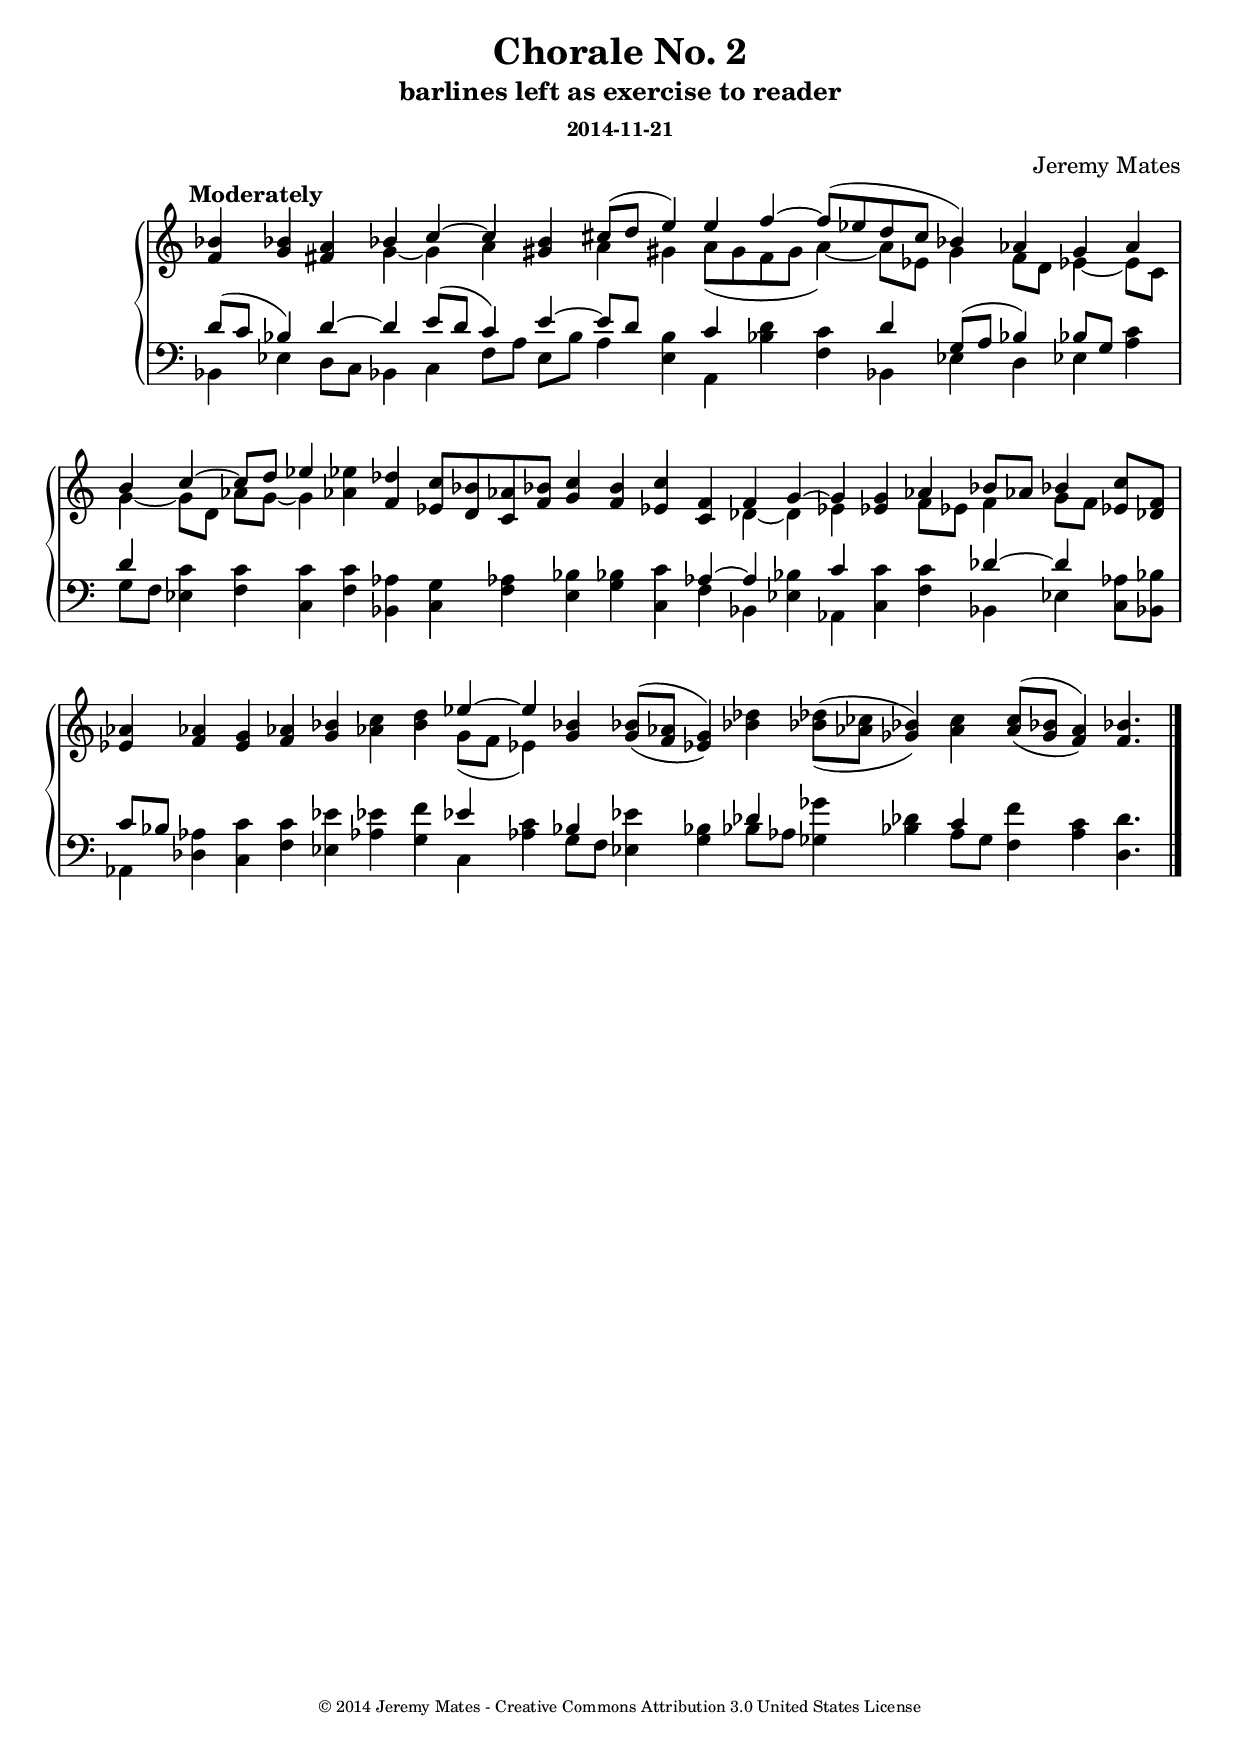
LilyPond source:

%%%%%%%%%%%%%%%%%%%%%%%%%%%%%%%%%%%%%%%%%%%%%%%%%%%%%%%%%%%%%%%%%%%%%%%%%%%%%%
%                                                                            %
% LilyPond engraving system - http://www.lilypond.org/                       %
%                                                                            %

\version "2.18.2"
\include "articulate.ly"

\header {
  title       = "Chorale No. 2"
  subtitle    = "barlines left as exercise to reader"
  subsubtitle = "2014-11-21"
  composer    = "Jeremy Mates"
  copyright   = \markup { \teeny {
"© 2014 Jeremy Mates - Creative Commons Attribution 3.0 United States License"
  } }
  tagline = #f
}

tempoandetc = {
  \set Score.tempoHideNote = ##t
  \tempo "Moderately" 4=66

  \override Staff.TimeSignature #'stencil = ##f

  \key c \major               % lies! but every note is literal

  \cadenzaOn
}

%                                                                            %
%%%%%%%%%%%%%%%%%%%%%%%%%%%%%%%%%%%%%%%%%%%%%%%%%%%%%%%%%%%%%%%%%%%%%%%%%%%%%%
%                                                                            %

sopa = \relative a' {
  bes4 bes a bes
  c4~ c b cis8[( d]
  e4) e f~ f8[( ees
  d8 c] bes4) aes g
  a4
    \bar "|" \break

    b4 c~ c8[ d]
  ees4 ees des c8[ bes
  aes8 bes] c4 b c
  f,4 f g~ g
  g4 aes bes8[ aes] bes4
  c8[ f,]
    \bar "|" \break

    aes4 aes g
  aes4 bes c d
  ees4~ ees bes bes8[^( aes]
  g4) des' des8[^( ces] bes4)
  c4 c8[^( bes] a4) bes4.
    \bar "|."
}

altoa = \relative d' {
  f4 g fis g~
  g4 a gis a
  gis4 a8[( g f g] a4~)
  a8[ ees] g4 f8[ d] ees4~
  ees8[ c]
    \bar "|" \break

    g'4~ g8[ d] aes'8[ g~]
  g4 aes f ees8[ d
  c8 f] g4 f ees
  c4 des~ des ees
  ees4 f8[ ees] f4 g8[ f]
  ees8[ des]
    \bar "|" \break

    ees4 f e
  f4 g aes b
  g8[( f] ees4) g g8[_( f]
  ees4) bes' bes8[_( aes] ges4)
  a4 a8[_( g] f4) f4.
    \bar "|."
}

tenora = \relative b {
  d8[( c] bes4) d~ d
  e8[( d] c4) e4~ e8[ d]
  b4 c d c
  d4 g,8[( a] bes4) bes8[ g]
  c4
    \bar "|" \break

    d4 c c
  c4 c aes g
  aes4 bes bes c
  aes4~ aes bes c
  c4 c des~ des
  aes8[ bes]
    \bar "|" \break

    c8[ bes] aes4 c
  c4 ees ees f
  ees4 c bes ees
  bes4 des ges des
  c4 f c d4.
    \bar "|."
}

bassa = \relative c {
  bes4 ees d8[ c] bes4
  c4 f8[ a] e[ b'] a4
  e4 a, bes' f
  bes,4 ees d ees
  a4
    \bar "|" \break

    g8[ f] ees4 f
  c4 f bes, c
  f4 e g c,
  f4 bes, ees aes,
  c4 f bes, ees
  c8[ bes]
    \bar "|" \break

    aes4 des c
  f4 ees aes g
  c,4 aes' g8[ f] ees4
  g4 bes8[ aes] ges4 bes
  a8[ g] f4 a d,4.
    \bar "|."
}

%                                                                            %
%%%%%%%%%%%%%%%%%%%%%%%%%%%%%%%%%%%%%%%%%%%%%%%%%%%%%%%%%%%%%%%%%%%%%%%%%%%%%%
%                                                                            %
% SCORE                                                                      %
%                                                                            %

ssop = {
  \tempoandetc
  \sopa
}

salto = {
  \tempoandetc
  \altoa
}

stenor = {
  \tempoandetc
  \tenora
}

sbass = {
  \tempoandetc
  \bassa
}

%                                                                            %
%%%%%%%%%%%%%%%%%%%%%%%%%%%%%%%%%%%%%%%%%%%%%%%%%%%%%%%%%%%%%%%%%%%%%%%%%%%%%%
%                                                                            %
% MIDI                                                                       %
%                                                                            %

msop = { \articulate {
  \tempoandetc
  \sopa
} }

malto = { \articulate {
  \tempoandetc
  \altoa
} }

mtenor = { \articulate {
  \tempoandetc
  \tenora
} }

mbass = { \articulate {
  \tempoandetc
  \bassa
} }

%                                                                            %
%%%%%%%%%%%%%%%%%%%%%%%%%%%%%%%%%%%%%%%%%%%%%%%%%%%%%%%%%%%%%%%%%%%%%%%%%%%%%%
%                                                                            %

\score {
  \new PianoStaff <<
    \new Staff <<
      \accidentalStyle "forget"
      \clef treble

      \set Staff.printPartCombineTexts = ##f
      \partcombine
      << \ssop    >>
      << \salto   >>
    >>
    \new Staff <<
      \accidentalStyle "forget"
      \clef bass

      \set Staff.printPartCombineTexts = ##f
      \partcombine
      << \stenor >>
      << \sbass  >>
    >>
  >>
  \layout { }
}

\score {
  \new Staff <<
    \set Score.midiChannelMapping = #'staff
    \new Staff << \msop   >>
    \new Staff << \malto  >>
    \new Staff << \mtenor >>
    \new Staff << \mbass  >>
  >>
  \midi { }
}

%                                                                            %
%%%%%%%%%%%%%%%%%%%%%%%%%%%%%%%%%%%%%%%%%%%%%%%%%%%%%%%%%%%%%%%%%%%%%%%%%%%%%%
